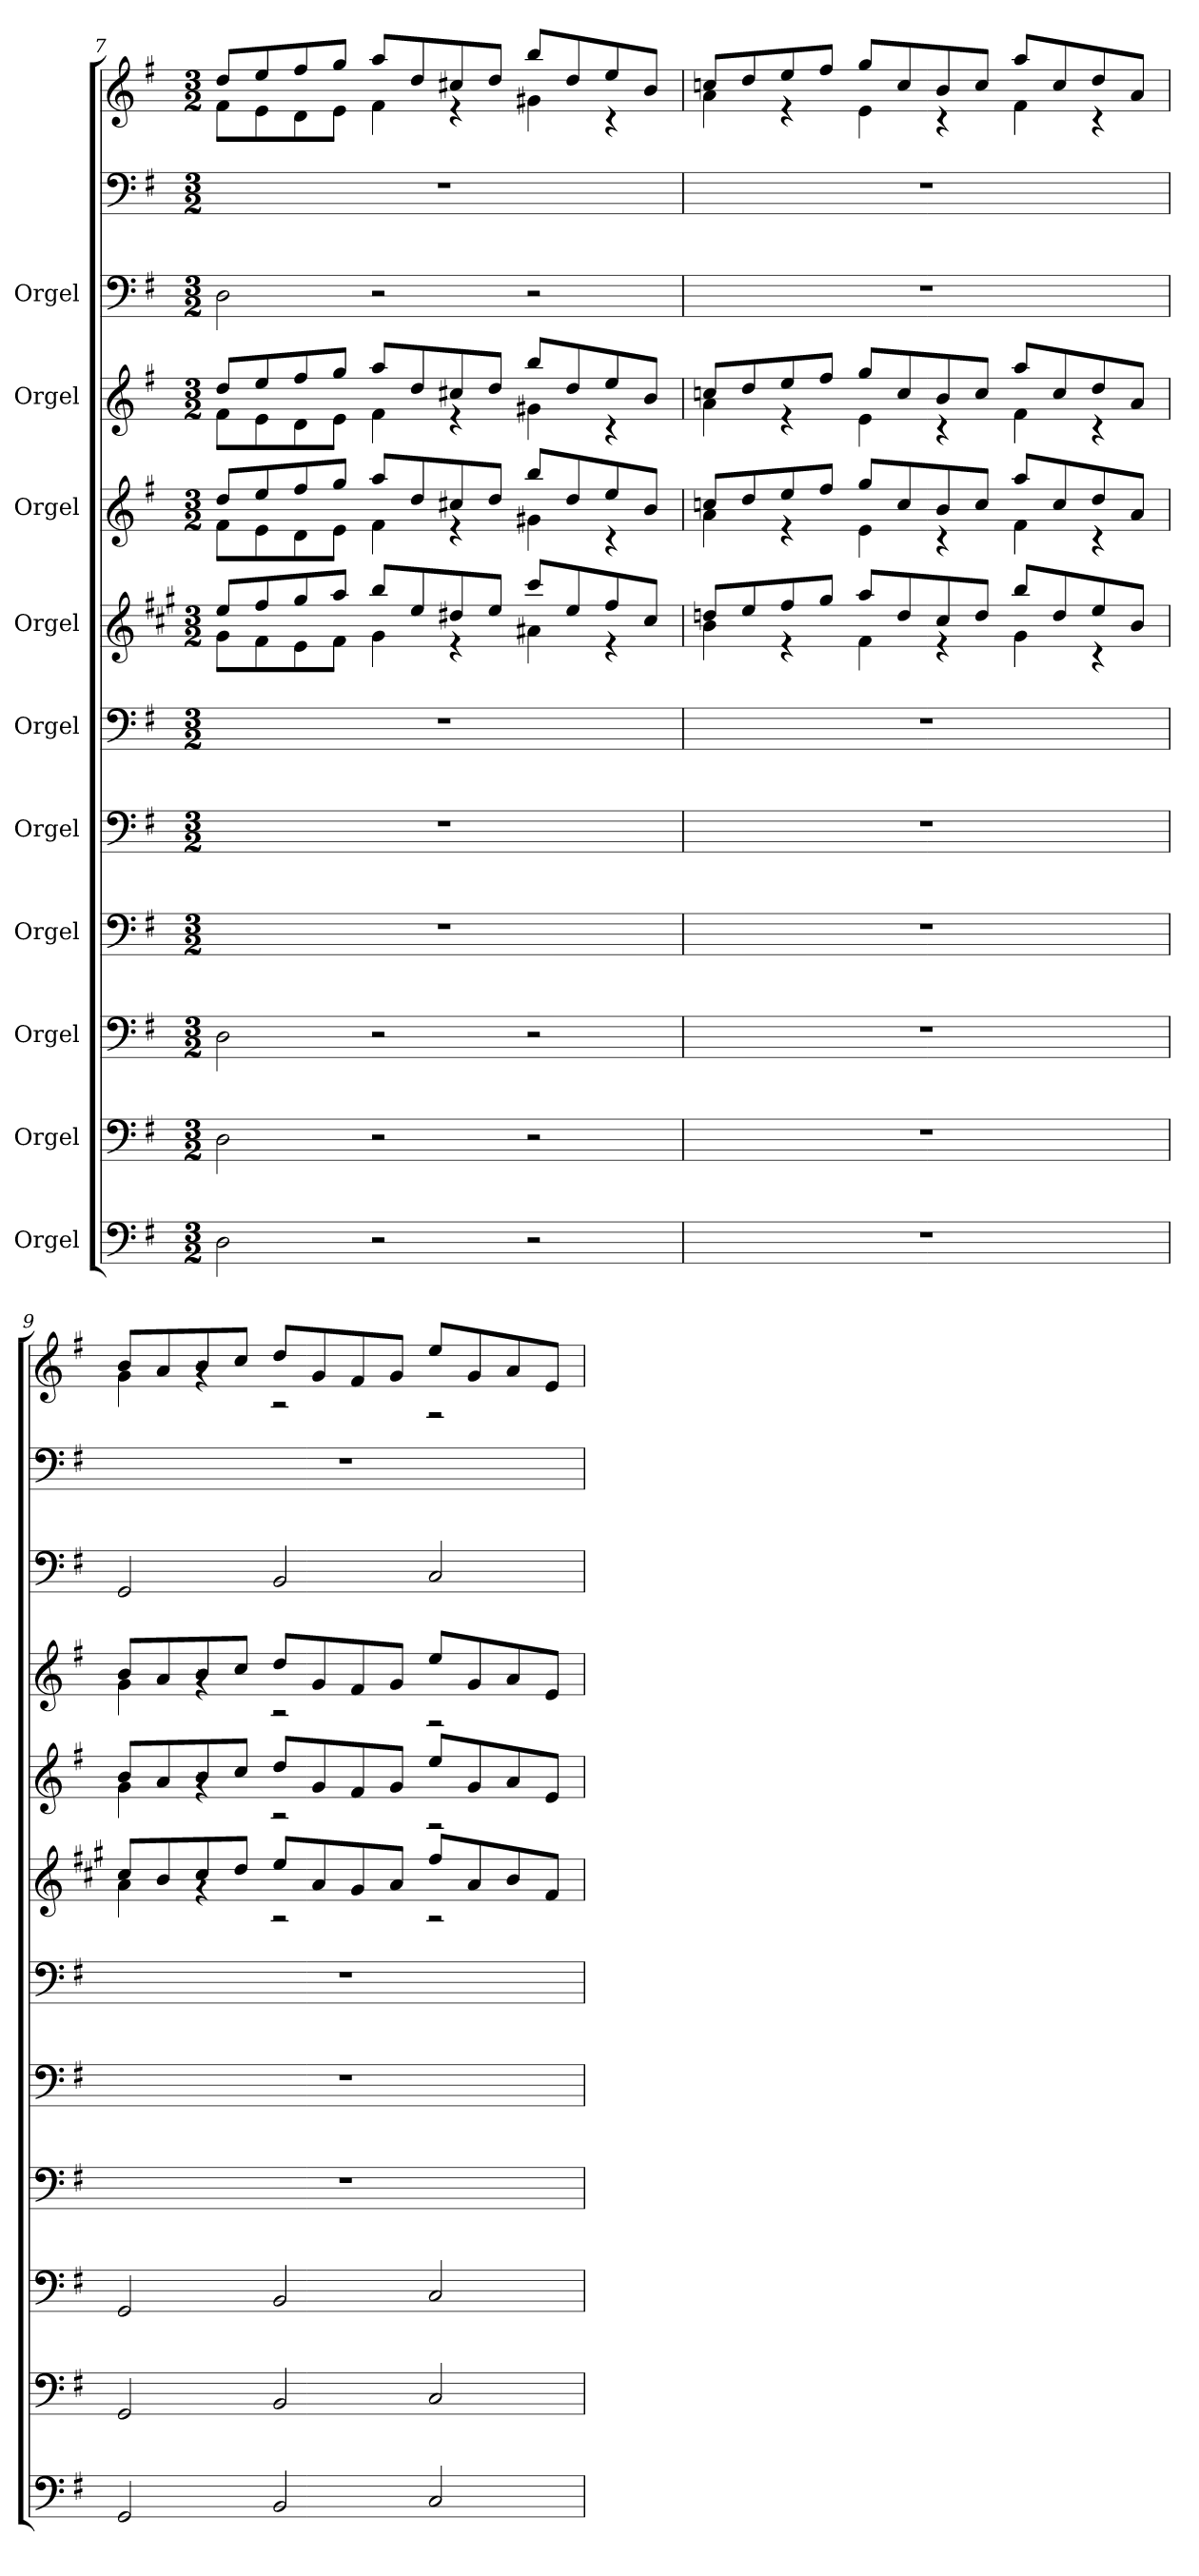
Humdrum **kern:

**kern	**kern	**kern	**kern	**kern	**kern	**kern	**kern	**kern	**kern	**kern	**kern
*part10	*part9	*part8	*part7	*part6	*part5	*part4	*part3	*part2	*part1	*part1	*part1
*staff12	*staff11	*staff10	*staff9	*staff8	*staff7	*staff6	*staff5	*staff4	*staff3	*staff2	*staff1
*I"Orgel	*I"Orgel	*I"Orgel	*I"Orgel	*I"Orgel	*I"Orgel	*I"Orgel	*I"Orgel	*I"Orgel	*I"Orgel	*	*
*clefF4	*clefF4	*clefF4	*clefF4	*clefF4	*clefF4	*clefG2	*clefG2	*clefG2	*clefF4	*clefF4	*clefG2
*	*	*	*	*	*	*ITrd1c2	*	*	*	*	*
*k[f#]	*k[f#]	*k[f#]	*k[f#]	*k[f#]	*k[f#]	*k[f#]	*k[f#]	*k[f#]	*k[f#]	*k[f#]	*k[f#]
*M3/2	*M3/2	*M3/2	*M3/2	*M3/2	*M3/2	*M3/2	*M3/2	*M3/2	*M3/2	*M3/2	*M3/2
=7	=7	=7	=7	=7	=7	=7	=7	=7	=7	=7	=7
*	*	*	*	*	*	*^	*^	*^	*	*	*^
2D\	2D\	2D\	1.r	1.r	1.r	8dd/L	8f#\L	8dd/L	8f#\L	8dd/L	8f#\L	2D\	1.r	8dd/L	8f#\L
.	.	.	.	.	.	8ee/	8e\	8ee/	8e\	8ee/	8e\	.	.	8ee/	8e\
.	.	.	.	.	.	8ff#/	8d\	8ff#/	8d\	8ff#/	8d\	.	.	8ff#/	8d\
.	.	.	.	.	.	8gg/J	8e\J	8gg/J	8e\J	8gg/J	8e\J	.	.	8gg/J	8e\J
2r	2r	2r	.	.	.	8aa/L	4f#\	8aa/L	4f#\	8aa/L	4f#\	2r	.	8aa/L	4f#\
.	.	.	.	.	.	8dd/	.	8dd/	.	8dd/	.	.	.	8dd/	.
.	.	.	.	.	.	8cc#X/	4r	8cc#X/	4r	8cc#X/	4r	.	.	8cc#X/	4r
.	.	.	.	.	.	8dd/J	.	8dd/J	.	8dd/J	.	.	.	8dd/J	.
2r	2r	2r	.	.	.	8bb/L	4g#X\	8bb/L	4g#X\	8bb/L	4g#X\	2r	.	8bb/L	4g#X\
.	.	.	.	.	.	8dd/	.	8dd/	.	8dd/	.	.	.	8dd/	.
.	.	.	.	.	.	8ee/	4r	8ee/	4r	8ee/	4r	.	.	8ee/	4r
.	.	.	.	.	.	8b/J	.	8b/J	.	8b/J	.	.	.	8b/J	.
=8	=8	=8	=8	=8	=8	=8	=8	=8	=8	=8	=8	=8	=8	=8	=8
1.r	1.r	1.r	1.r	1.r	1.r	8ccn/L	4a\	8ccn/L	4a\	8ccn/L	4a\	1.r	1.r	8ccn/L	4a\
.	.	.	.	.	.	8dd/	.	8dd/	.	8dd/	.	.	.	8dd/	.
.	.	.	.	.	.	8ee/	4r	8ee/	4r	8ee/	4r	.	.	8ee/	4r
.	.	.	.	.	.	8ff#/J	.	8ff#/J	.	8ff#/J	.	.	.	8ff#/J	.
.	.	.	.	.	.	8gg/L	4e\	8gg/L	4e\	8gg/L	4e\	.	.	8gg/L	4e\
.	.	.	.	.	.	8cc/	.	8cc/	.	8cc/	.	.	.	8cc/	.
.	.	.	.	.	.	8b/	4r	8b/	4r	8b/	4r	.	.	8b/	4r
.	.	.	.	.	.	8cc/J	.	8cc/J	.	8cc/J	.	.	.	8cc/J	.
.	.	.	.	.	.	8aa/L	4f#\	8aa/L	4f#\	8aa/L	4f#\	.	.	8aa/L	4f#\
.	.	.	.	.	.	8cc/	.	8cc/	.	8cc/	.	.	.	8cc/	.
.	.	.	.	.	.	8dd/	4r	8dd/	4r	8dd/	4r	.	.	8dd/	4r
.	.	.	.	.	.	8a/J	.	8a/J	.	8a/J	.	.	.	8a/J	.
!!LO:LB:g=z	!!
=9	=9	=9	=9	=9	=9	=9	=9	=9	=9	=9	=9	=9	=9	=9	=9
2GG/	2GG/	2GG/	1.r	1.r	1.r	8b/L	4g\	8b/L	4g\	8b/L	4g\	2GG/	1.r	8b/L	4g\
.	.	.	.	.	.	8a/	.	8a/	.	8a/	.	.	.	8a/	.
.	.	.	.	.	.	8b/	4rg	8b/	4rg	8b/	4rg	.	.	8b/	4rg
.	.	.	.	.	.	8cc/J	.	8cc/J	.	8cc/J	.	.	.	8cc/J	.
2BB/	2BB/	2BB/	.	.	.	8dd/L	2r	8dd/L	2r	8dd/L	2r	2BB/	.	8dd/L	2r
.	.	.	.	.	.	8g/	.	8g/	.	8g/	.	.	.	8g/	.
.	.	.	.	.	.	8f#/	.	8f#/	.	8f#/	.	.	.	8f#/	.
.	.	.	.	.	.	8g/J	.	8g/J	.	8g/J	.	.	.	8g/J	.
2C/	2C/	2C/	.	.	.	8ee/L	2r	8ee/L	2r	8ee/L	2r	2C/	.	8ee/L	2r
.	.	.	.	.	.	8g/	.	8g/	.	8g/	.	.	.	8g/	.
.	.	.	.	.	.	8a/	.	8a/	.	8a/	.	.	.	8a/	.
.	.	.	.	.	.	8e/J	.	8e/J	.	8e/J	.	.	.	8e/J	.
*	*	*	*	*	*	*v	*v	*	*	*v	*v	*	*	*v	*v
*	*	*	*	*	*	*	*v	*v	*	*	*	*
=	=	=	=	=	=	=	=	=	=	=	=
*-	*-	*-	*-	*-	*-	*-	*-	*-	*-	*-	*-
